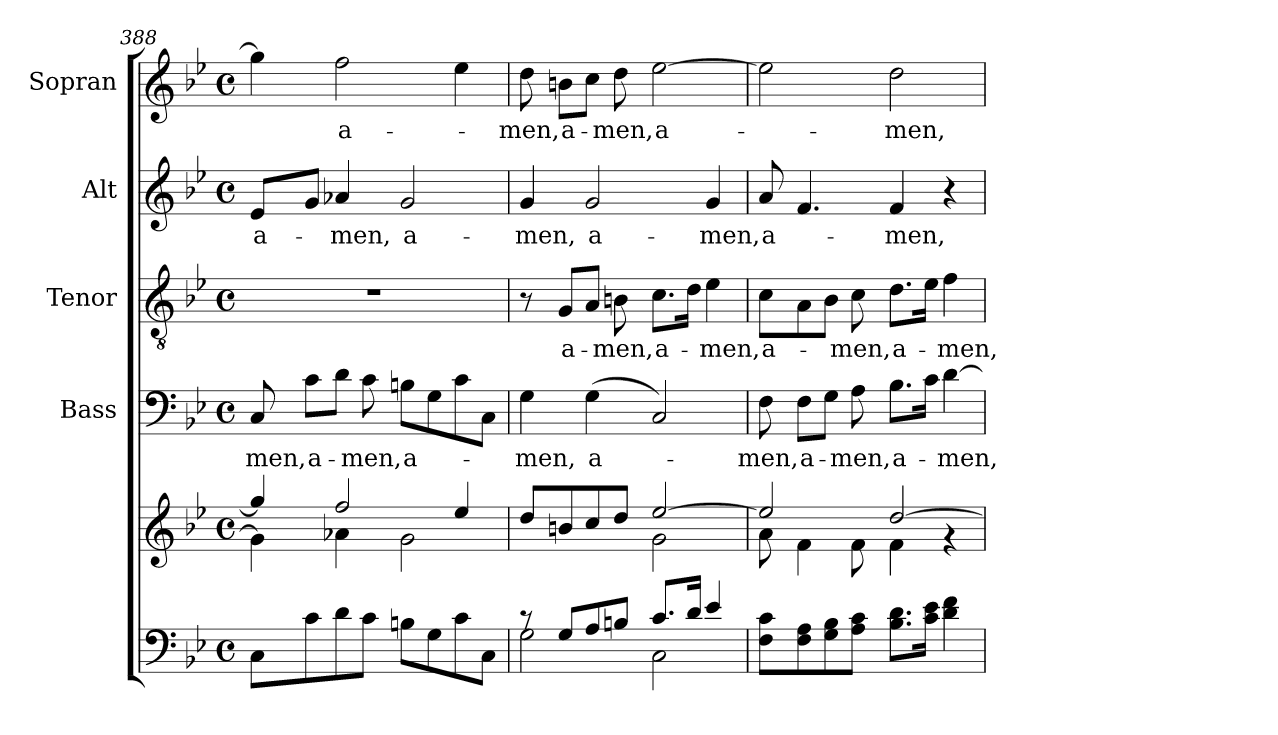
**kern	**kern	**kern	**text	**kern	**text	**kern	**text	**kern	**text
*part5	*part5	*part4	*part4	*part3	*part3	*part2	*part2	*part1	*part1
*staff6	*staff5	*staff4	*staff4	*staff3	*staff3	*staff2	*staff2	*staff1	*staff1
*	*	*I"Bass	*	*I"Tenor	*	*I"Alt	*	*I"Sopran	*
*	*	*I'B.	*	*I'T.	*	*I'A.	*	*I'S.	*
*clefF4	*clefG2	*clefF4	*	*clefGv2	*	*clefG2	*	*clefG2	*
*k[b-e-]	*k[b-e-]	*k[b-e-]	*	*k[b-e-]	*	*k[b-e-]	*	*k[b-e-]	*
*B-:	*B-:	*B-:	*	*B-:	*	*B-:	*	*B-:	*
*M4/4	*M4/4	*M4/4	*	*M4/4	*	*M4/4	*	*M4/4	*
*met(c)	*met(c)	*met(c)	*	*met(c)	*	*met(c)	*	*met(c)	*
=388	=388	=388	=388	=388	=388	=388	=388	=388	=388
*	*^	*	*	*	*	*	*	*	*
!	!	!	!	!LO:LY:b	!	!	!	!LO:LY:b	!	!
8C\L	4gg/]	4g\]	8C/	-men,	1r	.	8e-/L	a-	4gg\]	.
!	!	!	!	!LO:LY:b	!	!	!	!	!	!
8c\	.	.	8c\L	a-	.	.	8g/J	.	.	.
!	!	!	!	!	!	!	!	!LO:LY:b	!	!LO:LY:b
8d\	2ff/	4a-X\	8d\J	.	.	.	4a-X/	-men,	2ff\	a-
!	!	!	!	!LO:LY:b	!	!	!	!	!	!
8c\J	.	.	8c\	-men,	.	.	.	.	.	.
!	!	!	!	!LO:LY:b	!	!	!	!LO:LY:b	!	!
8Bn\L	.	2g\	8Bn\L	a-	.	.	2g/	a-	.	.
8G\	.	.	8G\	.	.	.	.	.	.	.
8c\	4ee-/	.	8c\	.	.	.	.	.	4ee-\	.
8C\J	.	.	8C\J	.	.	.	.	.	.	.
=389	=389	=389	=389	=389	=389	=389	=389	=389	=389	=389
*^	*	*	*	*	*	*	*	*	*	*
!	!	!	!	!	!LO:LY:b	!	!	!	!LO:LY:b	!	!LO:LY:b
8rc	2G\	8dd/L	2ryy	4G\	-men,	8r	.	4g/	-men,	8dd\	-men,
!	!	!	!	!	!	!	!LO:LY:b	!	!	!	!LO:LY:b
8G/L	.	8bn/	.	.	.	8G/L	a-	.	.	8bn\L	a-
!	!	!	!	!	!LO:LY:b	!	!	!	!LO:LY:b	!	!
8A/	.	8cc/	.	(>4G\	a-	8A/J	.	2g/	a-	8cc\J	.
!	!	!	!	!	!	!	!LO:LY:b	!	!	!	!LO:LY:b
8Bn/J	.	8dd/J	.	.	.	8Bn\	-men,	.	.	8dd\	-men,
!	!	!	!	!	!	!	!LO:LY:b	!	!	!	!LO:LY:b
8.c/L	2C\	[>2ee-/	2g\	2C/)	.	8.c\L	a-	.	.	[2ee-\	a-
16d/Jk	.	.	.	.	.	16d\Jk	.	.	.	.	.
!	!	!	!	!	!	!	!LO:LY:b	!	!LO:LY:b	!	!
4e-/	.	.	.	.	.	4e-\	-men,	4g/	-men,	.	.
*v	*v	*	*	*	*	*	*	*	*	*	*
!!LO:LB:g=z
=390	=390	=390	=390	=390	=390	=390	=390	=390	=390	=390
!	!	!	!	!LO:LY:b	!	!LO:LY:b	!	!LO:LY:b	!	!
8F\ 8c\L	2ee-/]	8a\	8F\	-men,	8c\L	a-	8a/	a-	2ee-\]	.
!	!	!	!	!LO:LY:b	!	!	!	!	!	!
8F\ 8A\	.	4f\	8F\L	a-	8A\	.	4.f/	.	.	.
8G\ 8B-\	.	.	8G\J	.	8B-\J	.	.	.	.	.
!	!	!	!	!LO:LY:b	!	!LO:LY:b	!	!	!	!
8A\ 8c\J	.	8f\	8A\	-men,	8c\	-men,	.	.	.	.
!	!	!	!	!LO:LY:b	!	!LO:LY:b	!	!LO:LY:b	!	!LO:LY:b
8.B-\ 8.d\L	[>2dd/	4f\	8.B-\L	a-	8.d\L	a-	4f/	-men,	2dd\	-men,
16c\ 16e-\Jk	.	.	16c\Jk	.	16e-\Jk	.	.	.	.	.
!	!	!	!	!LO:LY:b	!	!LO:LY:b	!	!	!	!
4d\ 4f\	.	4rf	[4d\	-men,	4f\	-men,	4r	.	.	.
*	*v	*v	*	*	*	*	*	*	*	*
=	=	=	=	=	=	=	=	=	=
*-	*-	*-	*-	*-	*-	*-	*-	*-	*-
